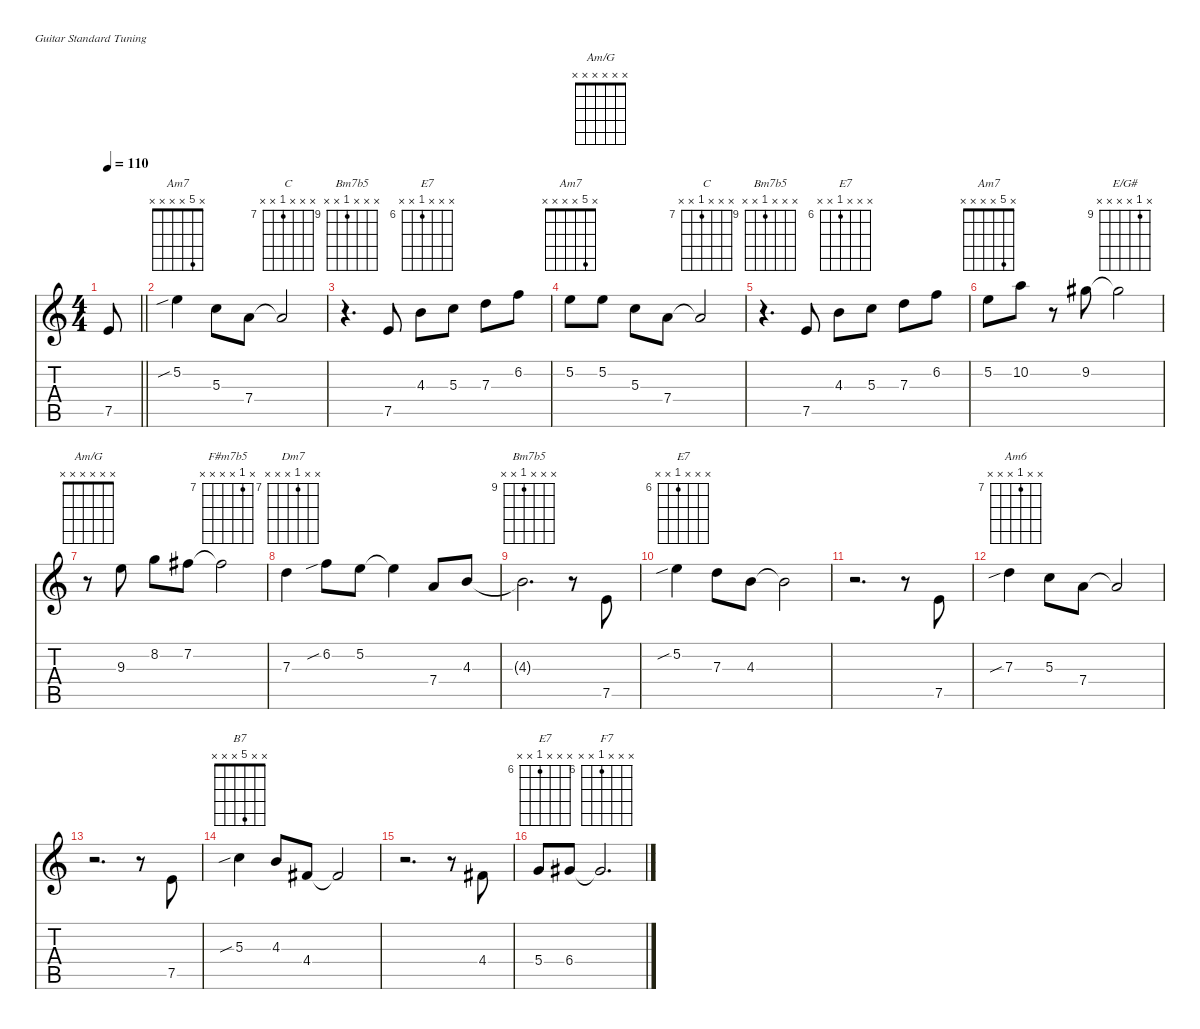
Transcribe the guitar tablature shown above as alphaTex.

\defaultSystemsLayout 4
\hideDynamics
\bracketExtendMode nobrackets
\singleTrackTrackNamePolicy hidden
\multiTrackTrackNamePolicy hidden
\firstSystemTrackNameOrientation horizontal
\chordDiagramsInScore
\track ("Electric Guitar (Jazz)" "jz.guit.") {defaultSystemsLayout 4 instrument electricguitarjazz}
\staff {score tabs}
\tuning (E4 B3 G3 D3 A2 E2)
\chord ("Am7" x 5 5 5 x 5) {firstfret 5 showdiagram false barre (5 5 5)}
\chord ("C" x 5 5 5 x 8) {firstfret 5 showdiagram false barre (5 5)}
\chord ("Bm7b5" x 6 7 7 x 7) {firstfret 5 showdiagram false}
\chord ("E7" x 5 7 6 7 x) {firstfret 5 showdiagram false}
\chord ("Am7" x 5 x x x x) {showdiagram false}
\chord ("C" x x x 7 x x) {firstfret 7 showdiagram false showfingering false}
\chord ("Bm7b5" x x x x x x)
\chord ("E7" x x 4 x x x) {showdiagram false showfingering false}
\chord ("Am7" x 5 x x x x) {showdiagram false showfingering false}
\chord ("E/G#" x 9 x x x x) {firstfret 9 showdiagram false showfingering false}
\chord ("Am/G" x x x x x x)
\chord ("F#m7b5" x 7 x x x x) {firstfret 7 showdiagram false showfingering false}
\chord ("Dm7" x x 7 x x x) {firstfret 7 showdiagram false showfingering false}
\chord ("Bm7b5" x x x 9 x x) {firstfret 9 showdiagram false showfingering false}
\chord ("E7" x 5 x x x x) {showdiagram false showfingering false}
\chord ("Am6" x x 7 x x x) {firstfret 7 showdiagram false showfingering false}
\chord ("B7" x x 5 x x x) {showdiagram false showfingering false}
\chord ("E7" x x x 6 x x) {firstfret 6 showdiagram false showfingering false}
\chord ("F7" x x x 6 x x) {firstfret 6 showdiagram false showfingering false}
\ts (4 4)
\ac
\tempo 110
\clef g2
\scale
0.159566
\barLineRight lightlight
\ks aminor
7.5.8{dy mf instrument electricguitarjazz beam Up} |
\scale
0.198437 5.2{sib}.4{ch "Am7" beam Down} 5.3.8{beam Down} 7.4.8{beam Down} 7.4{t}.2{ch "C" beam Up} |
\scale
0.260196 r.4{d ch "Bm7b5" beam Down} 7.5.8{beam Up} 4.3.8{ch "E7" beam Down} 5.3.8{beam Down} 7.3.8{beam Down} 6.2.8{beam Down} |
\scale
0.1818 5.2.8{ch "Am7" beam Down} 5.2.8{beam Down} 5.3.8{beam Down} 7.4.8{beam Down} 7.4{t}.2{ch "C" beam Up} |
\scale
0.200001 r.4{d ch "Bm7b5" beam Down} 7.5.8{beam Up} 4.3.8{ch "E7" beam Down} 5.3.8{beam Down} 7.3.8{beam Down} 6.2.8{beam Down} |
\scale
0.25 5.2.8{ch "Am7" beam Down} 10.2.8{beam Down} r.8{beam Down} 9.2{acc #}.8{beam Down} 9.2{t acc #}.2{ch "E/G#" beam Down} |
\scale
0.25 r.8{ch "Am/G" beam Down} 9.3.8{beam Down} 8.2.8{beam Down} 7.2{acc #}.8{beam Down} 7.2{t acc #}.2{ch "F#m7b5" beam Down} |
\scale
0.25 7.3.4{ch "Dm7" beam Down} 6.2{sib}.8{beam Down} 5.2.8{beam Down} 5.2{t}.4{beam Down} 7.4.8{beam Up} 4.3.8{beam Up} |
\scale
0.25 4.3{t}.2{d ch "Bm7b5" beam Down} r.8{beam Down} 7.5.8{beam Up} |
\scale
0.25 5.2{sib}.4{ch "E7" beam Down} 7.3.8{beam Down} 4.3.8{beam Down} 4.3{t}.2{beam Down} |
\scale
0.25 r.2{d beam Down} r.8{beam Down} 7.5.8{beam Up} |
\scale
0.25 7.3{sib}.4{ch "Am6" beam Down} 5.3.8{beam Down} 7.4.8{beam Down} 7.4{t}.2{beam Up} |
\scale
0.25 r.2{d beam Down} r.8{beam Down} 7.5.8{beam Up} |
\scale
0.248774 5.3{sib}.4{ch "B7" beam Down} 4.3.8{beam Up} 4.4{acc #}.8{beam Up} 4.4{t acc #}.2{beam Up} |
\scale
0.248774 r.2{d beam Down} r.8{beam Down} 4.4{acc #}.8{beam Up} |
\scale
0.248774 5.4.8{ch "E7" beam Up} 6.4{acc #}.8{beam Up} 6.4{t acc #}.2{d ch "F7" beam Up}
